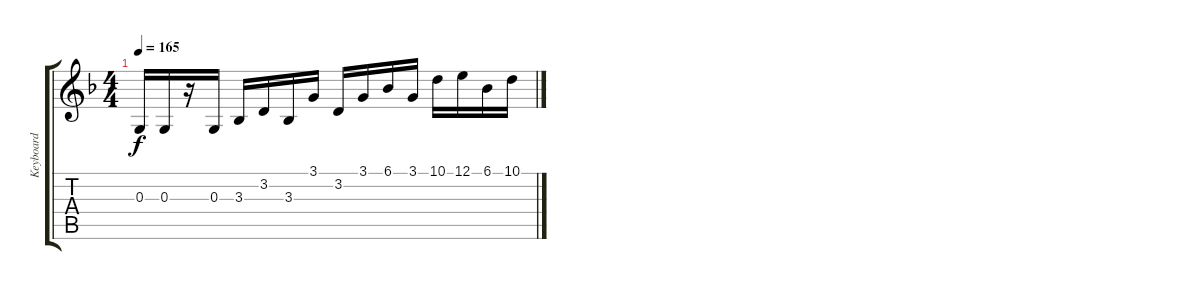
\track ("Keyboard" "Keyboard") {instrument pad6metallic}
\staff {score tabs}
\tuning (E4 B3 G3 D3 A2 E2) {hide}
\ts (4 4)
\tempo 165
\clef g2
\ks f
0.3.16{dy f} 0.3.16 r.16 0.3.16 3.3.16 3.2.16 3.3.16 3.1.16 3.2.16 3.1.16 6.1.16 3.1.16 10.1.16 12.1.16 6.1.16 10.1.16
